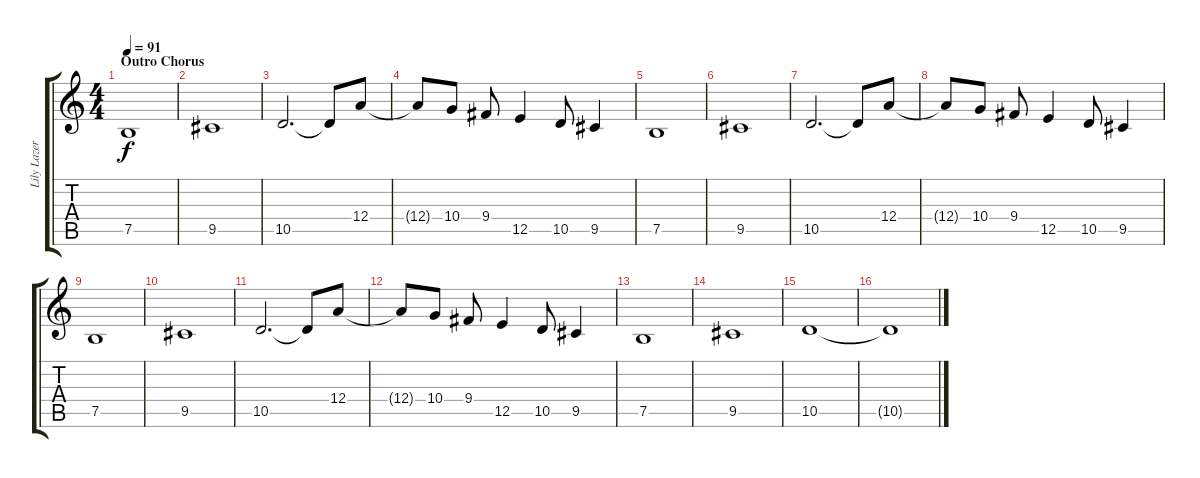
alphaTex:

\track ("Lily Lazer (Guitar)" "Lily Lazer") {instrument distortionguitar}
\staff {score tabs}
\tuning (B3 Gb3 D3 A2 E2 B1) {hide}
\ts (4 4)
\section ("" "Outro Chorus")
\tempo 91
\clef g2
\ks c
7.5.1{dy f} |
9.5.1 |
10.5.2{d} 10.5{t}.8 12.4.8 |
12.4{t}.8 10.4.8 9.4.8 12.5.4 10.5.8 9.5.4 |
7.5.1 |
9.5.1 |
10.5.2{d} 10.5{t}.8 12.4.8 |
12.4{t}.8 10.4.8 9.4.8 12.5.4 10.5.8 9.5.4 |
7.5.1 |
9.5.1 |
10.5.2{d} 10.5{t}.8 12.4.8 |
12.4{t}.8 10.4.8 9.4.8 12.5.4 10.5.8 9.5.4 |
7.5.1 |
9.5.1 |
10.5.1 |
10.5{t}.1
